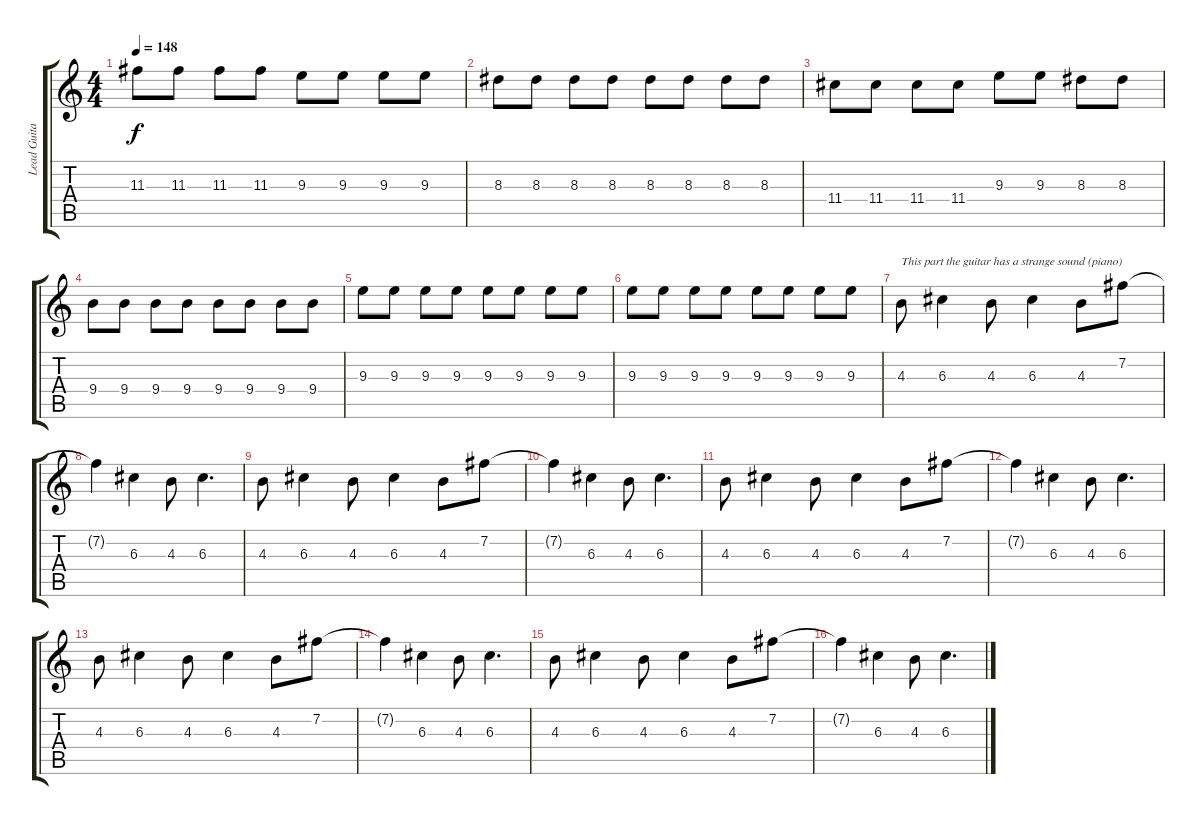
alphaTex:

\track ("Lead Guitar" "Lead Guita") {instrument electricguitarjazz}
\staff {score tabs}
\tuning (E4 B3 G3 D3 A2 E2) {hide}
\ts (4 4)
\tempo 148
\clef g2
\ks c
11.3.8{dy f} 11.3.8 11.3.8 11.3.8 9.3.8 9.3.8 9.3.8 9.3.8 |
8.3.8 8.3.8 8.3.8 8.3.8 8.3.8 8.3.8 8.3.8 8.3.8 |
11.4.8 11.4.8 11.4.8 11.4.8 9.3.8 9.3.8 8.3.8 8.3.8 |
9.4.8 9.4.8 9.4.8 9.4.8 9.4.8 9.4.8 9.4.8 9.4.8 |
9.3.8 9.3.8 9.3.8 9.3.8 9.3.8 9.3.8 9.3.8 9.3.8 |
9.3.8 9.3.8 9.3.8 9.3.8 9.3.8 9.3.8 9.3.8 9.3.8 |
4.3.8{txt "This part the guitar has a strange sound (piano)" volume 9 instrument electricguitarjazz} 6.3.4 4.3.8 6.3.4 4.3.8 7.2.8 |
7.2{t}.4 6.3.4 4.3.8 6.3.4{d} |
4.3.8 6.3.4 4.3.8 6.3.4 4.3.8 7.2.8 |
7.2{t}.4 6.3.4 4.3.8 6.3.4{d} |
4.3.8 6.3.4 4.3.8 6.3.4 4.3.8 7.2.8 |
7.2{t}.4 6.3.4 4.3.8 6.3.4{d} |
4.3.8 6.3.4 4.3.8 6.3.4 4.3.8 7.2.8 |
7.2{t}.4 6.3.4 4.3.8 6.3.4{d} |
4.3.8 6.3.4 4.3.8 6.3.4 4.3.8 7.2.8 |
7.2{t}.4 6.3.4 4.3.8 6.3.4{d}
